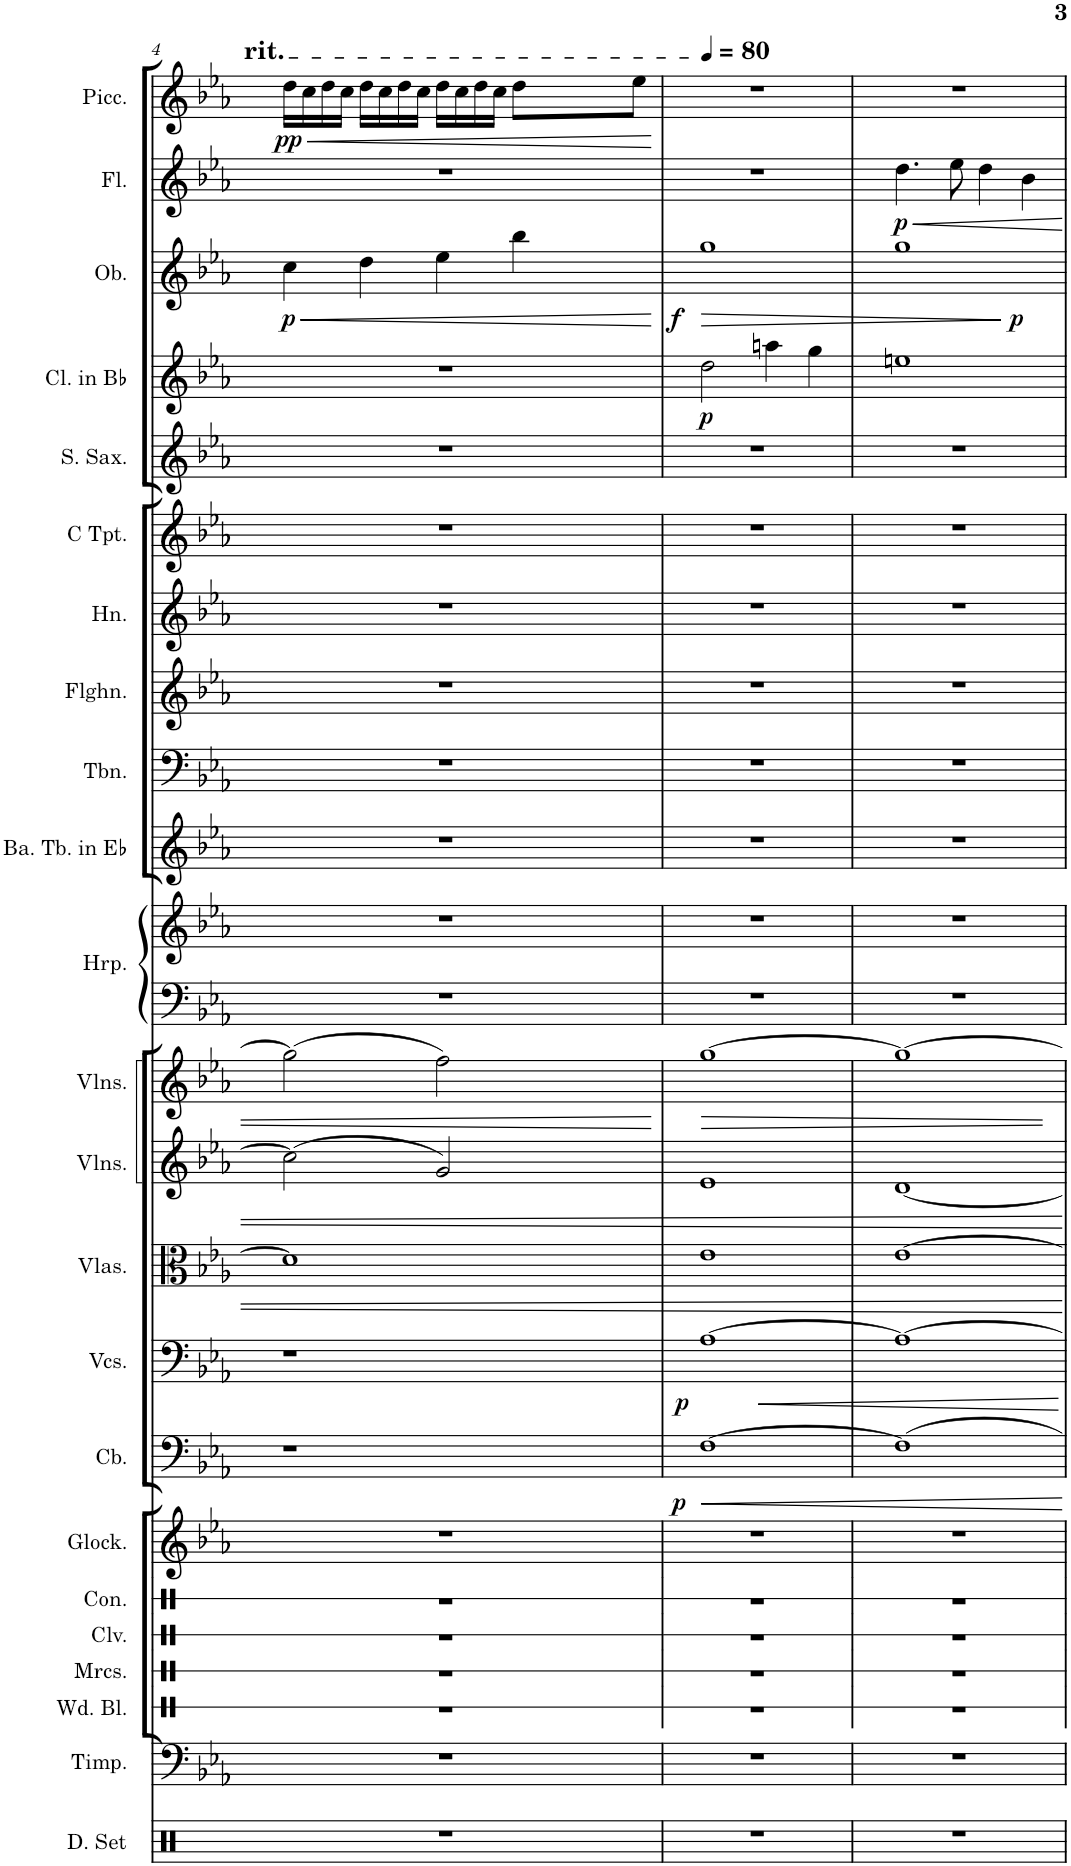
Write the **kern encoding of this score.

**kern	**kern	**kern	**kern	**kern	**dynam	**kern	**dynam	**kern	**kern	**kern	**kern	**kern	**kern	**kern	**kern	**kern	**kern	**kern	**kern	**dynam	**kern	**dynam	**kern	**dynam	**kern	**dynam
*part20	*part19	*part18	*part17	*part16	*part16	*part15	*part15	*part14	*part13	*part12	*part11	*part11	*part10	*part9	*part8	*part7	*part6	*part5	*part4	*part4	*part3	*part3	*part2	*part2	*part1	*part1
*staff21	*staff20	*staff19	*staff18	*staff17	*staff17	*staff16	*staff16	*staff15	*staff14	*staff13	*staff12	*staff11	*staff10	*staff9	*staff8	*staff7	*staff6	*staff5	*staff4	*staff4	*staff3	*staff3	*staff2	*staff2	*staff1	*staff1
*I"Drumset	*I"Timpani	*I"Congas	*I"Glockenspiel	*I"Contrabass	*	*I"Violoncellos	*	*I"Violas	*I"Violins	*I"Violins	*I"Harp	*	*I"Bass Tuba in Eb	*I"Trombone	*I"Flugelhorn	*I"Horn	*I"C Trumpet	*I"Soprano Saxophone	*I"Clarinet in Bb	*	*I"Oboe	*	*I"Flute	*	*I"Piccolo	*
*I'D. Set	*I'Timp.	*I'Con.	*I'Glock.	*I'Cb.	*	*I'Vcs.	*	*I'Vlas.	*I'Vlns.	*I'Vlns.	*I'Hrp.	*	*I'Ba. Tb. in Eb	*I'Tbn.	*I'Flghn.	*I'Hn.	*I'C Tpt.	*I'S. Sax.	*I'Cl. in Bb	*	*I'Ob.	*	*I'Fl.	*	*I'Picc.	*
!!LO:PB:g=z
*clefX	*clefF4	*clefX	*clefG2	*clefF4	*	*clefF4	*	*clefC3	*clefG2	*clefG2	*clefF4	*clefG2	*clefG2	*clefF4	*clefG2	*clefG2	*clefG2	*clefG2	*clefG2	*	*clefG2	*	*clefG2	*	*clefG2	*
*	*	*	*Trd-14c-24	*Trd7c12	*	*	*	*	*	*	*	*	*Trd12c21	*	*Trd1c2	*Trd4c7	*	*Trd1c2	*Trd1c2	*	*	*	*	*	*Trd-7c-12	*
*k[]	*k[b-e-a-]	*k[]	*k[b-e-a-]	*k[b-e-a-]	*	*k[b-e-a-]	*	*k[b-e-a-]	*k[b-e-a-]	*k[b-e-a-]	*k[b-e-a-]	*k[b-e-a-]	*k[b-e-a-]	*k[b-e-a-]	*k[b-e-a-]	*k[b-e-a-]	*k[b-e-a-]	*k[b-e-a-]	*k[b-e-a-]	*	*k[b-e-a-]	*	*k[b-e-a-]	*	*k[b-e-a-]	*
*M4/4	*M4/4	*M4/4	*M4/4	*M4/4	*	*M4/4	*	*M4/4	*M4/4	*M4/4	*M4/4	*M4/4	*M4/4	*M4/4	*M4/4	*M4/4	*M4/4	*M4/4	*M4/4	*	*M4/4	*	*M4/4	*	*M4/4	*
=4	=4	=4	=4	=4	=4	=4	=4	=4	=4	=4	=4	=4	=4	=4	=4	=4	=4	=4	=4	=4	=4	=4	=4	=4	=4	=4
!	!	!	!	!	!	!	!	!	!	!	!	!	!	!	!	!	!	!	!	!	!	!	!	!	!LO:TX:a:t=rit.	!
!	!	!	!	!	!	!	!	!	!	!	!	!	!	!	!	!	!	!	!	!	!	!LO:HP:b	!	!	!	!
!	!	!	!	!	!	!	!	!	!	!	!	!	!	!	!	!	!	!	!	!	!	!LO:DY:n=1:b	!	!	!	!LO:DY:b
1r	1r	1r	1r	1r	.	1r	.	1d]	(2cc\]	(2gg\]	1r	1r	1r	1r	1r	1r	1r	1r	1r	.	4cc\	< p	1r	.	16dd\LL	pp
!	!	!	!	!	!	!	!	!	!	!	!	!	!	!	!	!	!	!	!	!	!	!	!	!	!	!LO:HP:b
.	.	.	.	.	.	.	.	.	.	.	.	.	.	.	.	.	.	.	.	.	.	.	.	.	16cc\	<
.	.	.	.	.	.	.	.	.	.	.	.	.	.	.	.	.	.	.	.	.	.	.	.	.	16dd\	.
.	.	.	.	.	.	.	.	.	.	.	.	.	.	.	.	.	.	.	.	.	.	.	.	.	16cc\JJ	.
.	.	.	.	.	.	.	.	.	.	.	.	.	.	.	.	.	.	.	.	.	4dd\	.	.	.	16dd\LL	.
.	.	.	.	.	.	.	.	.	.	.	.	.	.	.	.	.	.	.	.	.	.	.	.	.	16cc\	.
.	.	.	.	.	.	.	.	.	.	.	.	.	.	.	.	.	.	.	.	.	.	.	.	.	16dd\	.
.	.	.	.	.	.	.	.	.	.	.	.	.	.	.	.	.	.	.	.	.	.	.	.	.	16cc\JJ	.
.	.	.	.	.	.	.	.	.	2g/)	2ff\)	.	.	.	.	.	.	.	.	.	.	4ee-\	.	.	.	16dd\LL	.
.	.	.	.	.	.	.	.	.	.	.	.	.	.	.	.	.	.	.	.	.	.	.	.	.	16cc\	.
.	.	.	.	.	.	.	.	.	.	.	.	.	.	.	.	.	.	.	.	.	.	.	.	.	16dd\	.
.	.	.	.	.	.	.	.	.	.	.	.	.	.	.	.	.	.	.	.	.	.	.	.	.	16cc\JJ	.
.	.	.	.	.	.	.	.	.	.	.	.	.	.	.	.	.	.	.	.	.	4bb-\	.	.	.	8dd\L	.
.	.	.	.	.	.	.	.	.	.	.	.	.	.	.	.	.	.	.	.	.	.	.	.	.	8ee-\J	.
.	.	.	.	.	.	.	.	.	.	.	.	.	.	.	.	.	.	.	.	.	.	[	.	.	.	[
=5	=5	=5	=5	=5	=5	=5	=5	=5	=5	=5	=5	=5	=5	=5	=5	=5	=5	=5	=5	=5	=5	=5	=5	=5	=5	=5
*	*	*	*	*	*	*	*	*	*	*	*	*	*	*	*	*	*	*	*	*	*	*	*	*	*MM80	*
!	!	!	!	!	!LO:DY:b	!	!LO:DY:b	!	!	!	!	!	!	!	!	!	!	!	!	!LO:DY:b	!	!LO:HP:b	!	!	!	!
!	!	!	!	!	!	!	!	!	!	!	!	!	!	!	!	!	!	!	!	!	!	!LO:DY:n=1:b	!	!	!	!
1r	1r	1r	1r	[1F	p	[1A-	p	1e-	1e-	[1gg	1r	1r	1r	1r	1r	1r	1r	1r	2dd\	p	1gg	> f	1r	.	1r	.
.	.	.	.	.	.	.	.	.	.	.	.	.	.	.	.	.	.	.	4aan\	.	.	.	.	.	.	.
.	.	.	.	.	.	.	.	.	.	.	.	.	.	.	.	.	.	.	4gg\	.	.	.	.	.	.	.
.	.	.	.	.	.	.	.	.	.	.	.	.	.	.	.	.	.	.	.	.	.	]	.	.	.	.
=6	=6	=6	=6	=6	=6	=6	=6	=6	=6	=6	=6	=6	=6	=6	=6	=6	=6	=6	=6	=6	=6	=6	=6	=6	=6	=6
!	!	!	!	!	!	!	!	!	!	!	!	!	!	!	!	!	!	!	!	!	!	!LO:DY:b	!	!LO:DY:b	!	!
1r	1r	1r	1r	1F]	.	1A-_	.	[1e-	[1d	1gg_	1r	1r	1r	1r	1r	1r	1r	1r	1een	.	1gg	p	4.dd\	p	1r	.
.	.	.	.	.	.	.	.	.	.	.	.	.	.	.	.	.	.	.	.	.	.	.	8ee-\	.	.	.
.	.	.	.	.	.	.	.	.	.	.	.	.	.	.	.	.	.	.	.	.	.	.	4dd\	.	.	.
.	.	.	.	.	.	.	.	.	.	.	.	.	.	.	.	.	.	.	.	.	.	.	4b-\	.	.	.
=	=	=	=	=	=	=	=	=	=	=	=	=	=	=	=	=	=	=	=	=	=	=	=	=	=	=
*-	*-	*-	*-	*-	*-	*-	*-	*-	*-	*-	*-	*-	*-	*-	*-	*-	*-	*-	*-	*-	*-	*-	*-	*-	*-	*-
